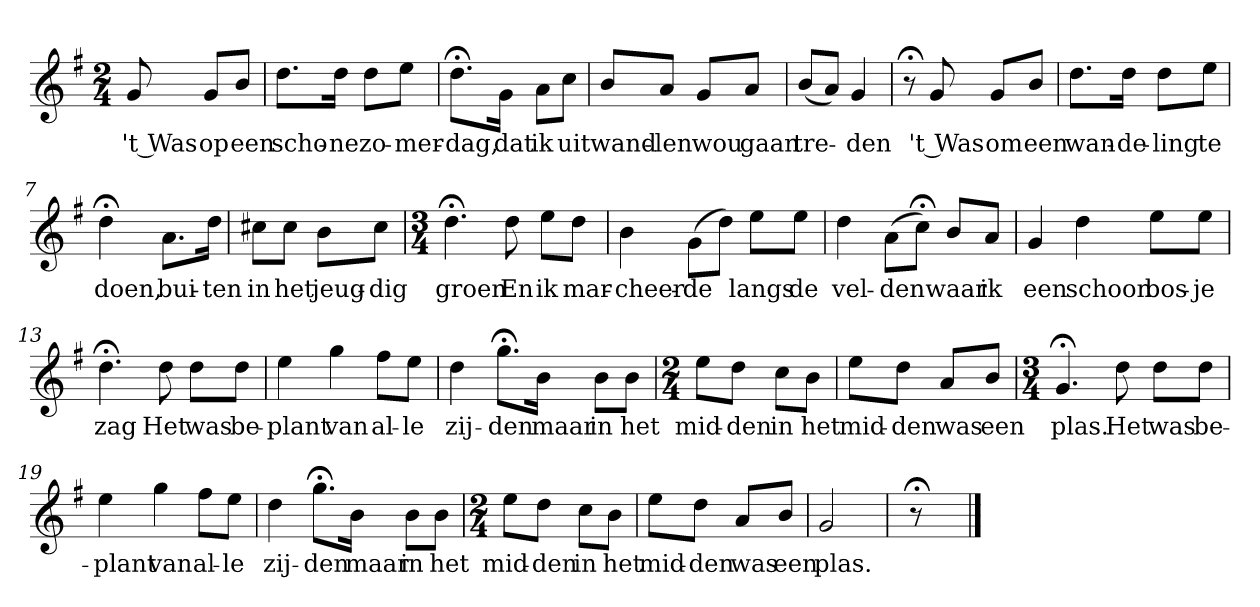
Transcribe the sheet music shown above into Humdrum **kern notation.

**kern	**text
*part1	*part1
*staff1	*staff1
*k[f#]	*
*G:	*
*M2/4	*
*MM120	*
=	=
8g	't Was
8gL	op
8bJ	een
=1	=1
8.ddL	scho-
16ddJk	-ne
8ddL	zo-
8eeJ	-mer-
=2	=2
8.dd;<L	-dag,
16gJk	dat
8aL	ik
8ccJ	uit
=3	=3
8bL	wand-
8aJ	-len
8gL	wou
8aJ	gaan
=4	=4
(8bL	tre-
8aJ)	.
4g	-den
=5	=5
8r;<	.
8g	't Was
8gL	om
8bJ	een
=6	=6
8.ddL	wan-
16ddJk	-de-
8ddL	-ling
8eeJ	te
=7	=7
4dd;<	doen,
8.aL	bui-
16ddJk	-ten
=8	=8
8cc#XL	in
8cc#J	het
8bL	jeug-
8cc#J	-dig
=9	=9
*M3/4	*
4.dd;<	groen
8dd	En
8eeL	ik
8ddJ	mar-
=10	=10
4b	-cheer-
(8gL	-de
8ddJ)	.
8eeL	langs
8eeJ	de
=11	=11
4dd	vel-
(8aL	-den
8cc;<J)	.
8bL	waar
8aJ	ik
=12	=12
4g	een
4dd	schoon
8eeL	bos-
8eeJ	-je
=13	=13
4.dd;<	zag
8dd	Het
8ddL	was
8ddJ	be-
=14	=14
4ee	-plant
4gg	van
8ff#L	al-
8eeJ	-le
=15	=15
4dd	zij-
8.gg;<L	-den
16bJk	maar
8bL	in
8bJ	het
=16	=16
*M2/4	*
8eeL	mid-
8ddJ	-den
8ccL	in
8bJ	het
=17	=17
8eeL	mid-
8ddJ	-den
8aL	was
8bJ	een
=18	=18
*M3/4	*
4.g;<	plas.
8dd	Het
8ddL	was
8ddJ	be-
=19	=19
4ee	-plant
4gg	van
8ff#L	al-
8eeJ	-le
=20	=20
4dd	zij-
8.gg;<L	-den
16bJk	maar
8bL	in
8bJ	het
=21	=21
*M2/4	*
8eeL	mid-
8ddJ	-den
8ccL	in
8bJ	het
=22	=22
8eeL	mid-
8ddJ	-den
8aL	was
8bJ	een
=23	=23
2g	plas.
=24	=24
8r;<	.
==	==
*-	*-
